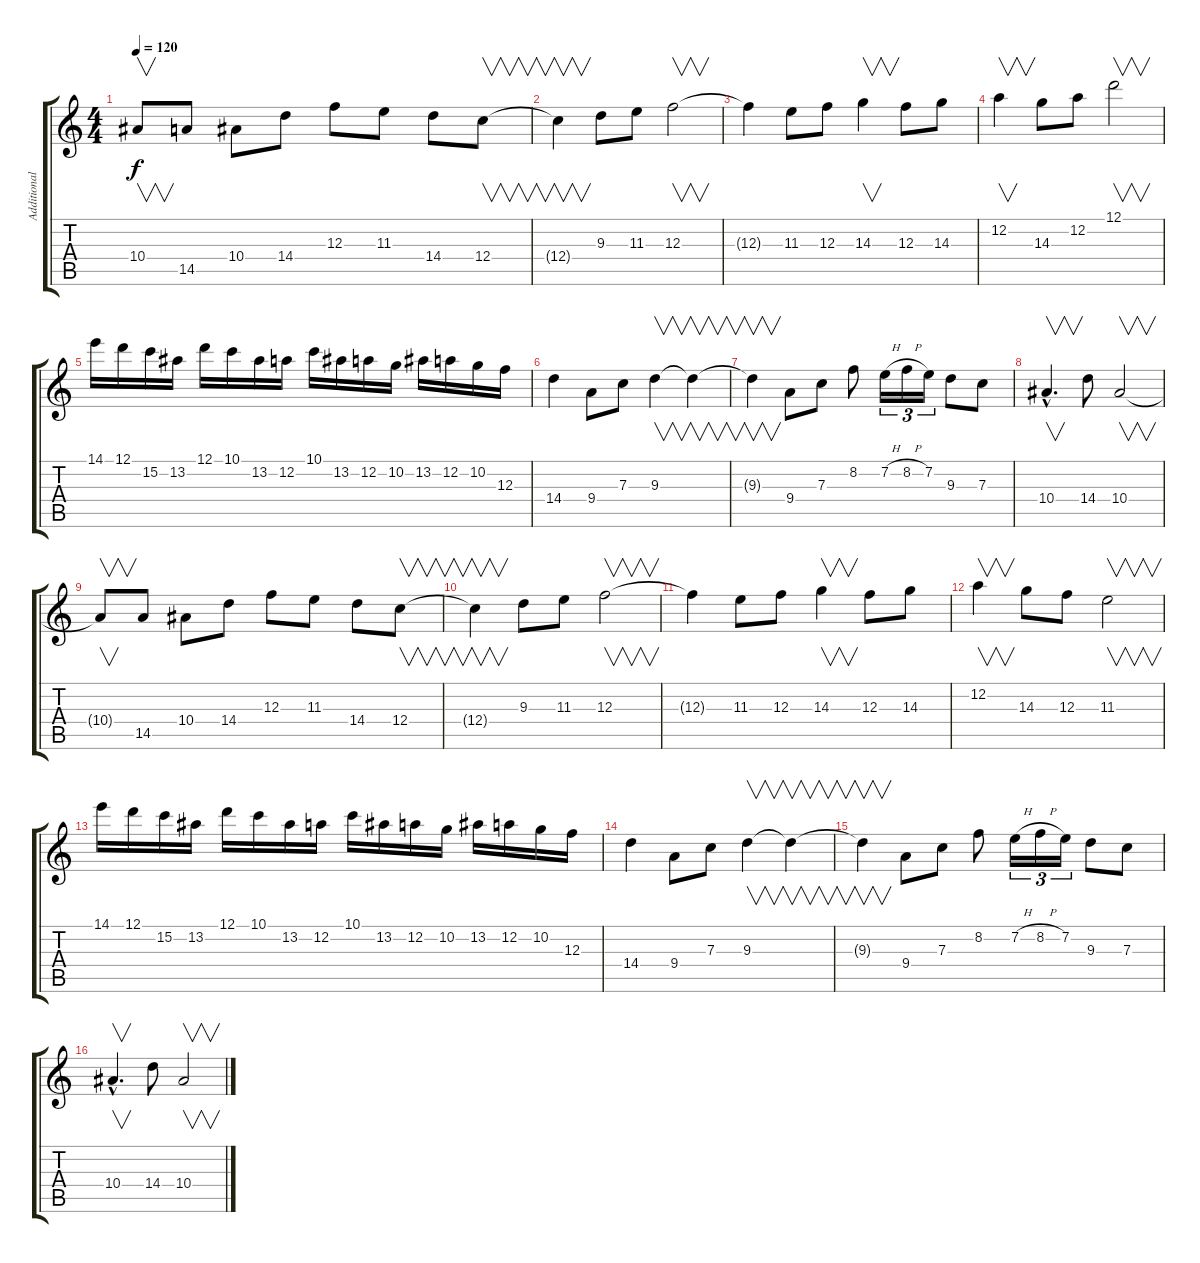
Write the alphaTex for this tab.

\track ("Additional lead 1" "Additional") {instrument distortionguitar}
\staff {score tabs}
\tuning (D4 A3 F3 C3 G2 D2) {hide}
\ts (4 4)
\tempo 120
\clef g2
\ks c
10.4{t}.8{v dy f} 14.5.8 10.4.8 14.4.8 12.3.8 11.3.8 14.4.8 12.4.8{v} |
12.4{t}.4{v} 9.3.8 11.3.8 12.3.2{v} |
12.3{t}.4 11.3.8 12.3.8 14.3.4{v} 12.3.8 14.3.8 |
12.2.4{v} 14.3.8 12.2.8 12.1.2{v} |
14.1.16 12.1.16 15.2.16 13.2.16 12.1.16 10.1.16 13.2.16 12.2.16 10.1.16 13.2.16 12.2.16 10.2.16 13.2.16 12.2.16 10.2.16 12.3.16 |
14.4.4{volume 13} 9.4.8 7.3.8 9.3.4{v} 9.3{t}.4{v} |
9.3{t}.4{v} 9.4.8 7.3.8 8.2.8 7.2{h}.16{tu (3 2)} 8.2{h}.16{tu (3 2)} 7.2.16{tu (3 2)} 9.3.8 7.3.8 |
10.4{hac}.4{v d} 14.4.8 10.4.2{v} |
10.4{t}.8{v} 14.5.8 10.4.8 14.4.8 12.3.8 11.3.8 14.4.8 12.4.8{v} |
12.4{t}.4{v} 9.3.8 11.3.8 12.3.2{v} |
12.3{t}.4 11.3.8 12.3.8 14.3.4{v} 12.3.8 14.3.8 |
12.2.4{v} 14.3.8 12.3.8 11.3.2{v} |
14.1.16 12.1.16 15.2.16 13.2.16 12.1.16 10.1.16 13.2.16 12.2.16 10.1.16 13.2.16 12.2.16 10.2.16 13.2.16 12.2.16 10.2.16 12.3.16 |
14.4.4{volume 13} 9.4.8 7.3.8 9.3.4{v} 9.3{t}.4{v} |
9.3{t}.4{v} 9.4.8 7.3.8 8.2.8 7.2{h}.16{tu (3 2)} 8.2{h}.16{tu (3 2)} 7.2.16{tu (3 2)} 9.3.8 7.3.8 |
10.4{hac}.4{v d} 14.4.8 10.4.2{v}
